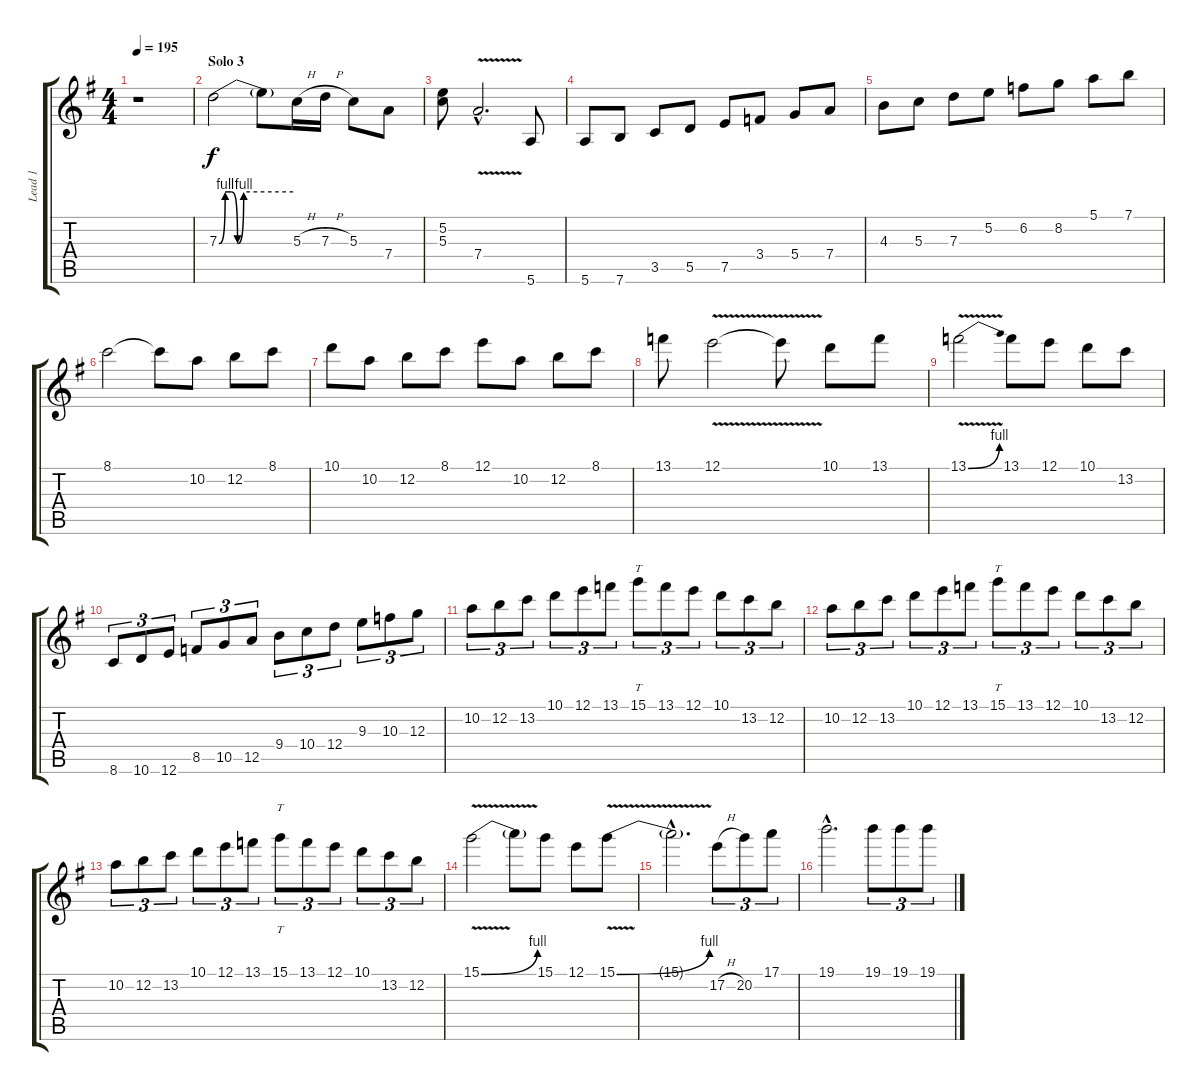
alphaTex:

\track ("Lead 1" "Lead 1") {instrument overdrivenguitar}
\staff {score tabs}
\tuning (E4 B3 G3 D3 A2 E2) {hide}
\ts (4 4)
\tempo 195
\clef g2
\ks eminor
r.1{dy f} |
\section ("" "Solo 3")
7.3{be (custom 0 0 5 4 10 4 15 0 20 4 60 4)}.2 7.3{t}.8 5.3{h}.16 7.3{h}.16 5.3.8 7.4.8 |
(5.2 5.3).8 7.4{v hac}.2{d} 5.6.8 |
5.6.8 7.6.8 3.5.8 5.5.8 7.5.8 3.4.8 5.4.8 7.4.8 |
4.3.8 5.3.8 7.3.8 5.2.8 6.2.8 8.2.8 5.1.8 7.1.8 |
8.1.2 8.1{t}.8 10.2.8 12.2.8 8.1.8 |
10.1.8 10.2.8 12.2.8 8.1.8 12.1.8 10.2.8 12.2.8 8.1.8 |
13.1.8 12.1{v}.2 12.1{t}.8 10.1.8 13.1.8 |
13.1{be (bend 0 0 60 4) v}.2 13.1.8 12.1.8 10.1.8 13.2.8 |
\section ("" "")
8.6.8{tu (3 2)} 10.6.8{tu (3 2)} 12.6.8{tu (3 2)} 8.5.8{tu (3 2)} 10.5.8{tu (3 2)} 12.5.8{tu (3 2)} 9.4.8{tu (3 2)} 10.4.8{tu (3 2)} 12.4.8{tu (3 2)} 9.3.8{tu (3 2)} 10.3.8{tu (3 2)} 12.3.8{tu (3 2)} |
10.2.8{tu (3 2)} 12.2.8{tu (3 2)} 13.2.8{tu (3 2)} 10.1.8{tu (3 2)} 12.1.8{tu (3 2)} 13.1.8{tu (3 2)} 15.1.8{tt tu (3 2)} 13.1.8{tu (3 2)} 12.1.8{tu (3 2)} 10.1.8{tu (3 2)} 13.2.8{tu (3 2)} 12.2.8{tu (3 2)} |
10.2.8{tu (3 2)} 12.2.8{tu (3 2)} 13.2.8{tu (3 2)} 10.1.8{tu (3 2)} 12.1.8{tu (3 2)} 13.1.8{tu (3 2)} 15.1.8{tt tu (3 2)} 13.1.8{tu (3 2)} 12.1.8{tu (3 2)} 10.1.8{tu (3 2)} 13.2.8{tu (3 2)} 12.2.8{tu (3 2)} |
10.2.8{tu (3 2)} 12.2.8{tu (3 2)} 13.2.8{tu (3 2)} 10.1.8{tu (3 2)} 12.1.8{tu (3 2)} 13.1.8{tu (3 2)} 15.1.8{tt tu (3 2)} 13.1.8{tu (3 2)} 12.1.8{tu (3 2)} 10.1.8{tu (3 2)} 13.2.8{tu (3 2)} 12.2.8{tu (3 2)} |
15.1{be (bend 0 0 60 4) v}.2 15.1{t}.8 15.1.8 12.1.8 15.1{be (bend 0 0 60 4) v}.8 |
15.1{hac t}.2{d} 17.2{h}.8{tu (3 2)} 20.2.8{tu (3 2)} 17.1.8{tu (3 2)} |
19.1{hac}.2{d} 19.1.8{tu (3 2)} 19.1.8{tu (3 2)} 19.1.8{tu (3 2)}
